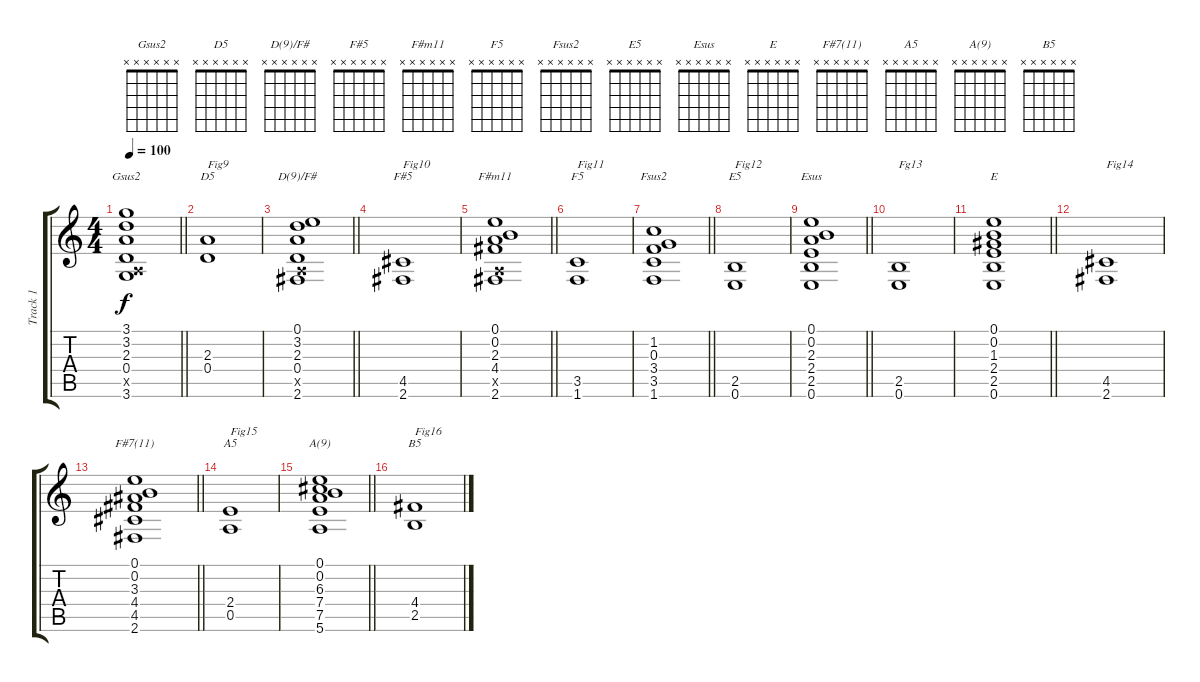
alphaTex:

\track ("Track 1" "Track 1") {instrument distortionguitar}
\staff {score tabs}
\tuning (E4 B3 G3 D3 A2 E2) {hide}
\chord ("Gsus2" x x x x x x)
\chord ("D5" x x x x x x)
\chord ("D(9)/F#" x x x x x x)
\chord ("F#5" x x x x x x)
\chord ("F#m11" x x x x x x)
\chord ("F5" x x x x x x)
\chord ("Fsus2" x x x x x x)
\chord ("E5" x x x x x x)
\chord ("Esus" x x x x x x)
\chord ("E" x x x x x x)
\chord ("F#7(11)" x x x x x x)
\chord ("A5" x x x x x x)
\chord ("A(9)" x x x x x x)
\chord ("B5" x x x x x x)
\ts (4 4)
\tempo 100
\clef g2
\barLineRight lightlight
\ks c
(3.1 3.2 2.3 0.4 0.5{x} 3.6).1{ch "Gsus2" dy f} |
(2.3 0.4).1{ch "D5" txt "Fig9 "} |
\barLineRight lightlight
(0.1 3.2 2.3 0.4 0.5{x} 2.6).1{ch "D(9)/F#"} |
(4.5 2.6).1{ch "F#5" txt "Fig10 "} |
\barLineRight lightlight
(0.1 0.2 2.3 4.4 0.5{x} 2.6).1{ch "F#m11"} |
(3.5 1.6).1{ch "F5" txt "Fig11 "} |
\barLineRight lightlight
(1.2 0.3 3.4 3.5 1.6).1{ch "Fsus2"} |
(2.5 0.6).1{ch "E5" txt "Fig12 "} |
\barLineRight lightlight
(0.1 0.2 2.3 2.4 2.5 0.6).1{ch "Esus"} |
(2.5 0.6).1{txt "Fg13 "} |
\barLineRight lightlight
(0.1 0.2 1.3 2.4 2.5 0.6).1{ch "E"} |
(4.5 2.6).1{txt "Fig14 "} |
\barLineRight lightlight
(0.1 0.2 3.3 4.4 4.5 2.6).1{ch "F#7(11)"} |
(2.4 0.5).1{ch "A5" txt "Fig15 "} |
\barLineRight lightlight
(0.1 0.2 6.3 7.4 7.5 5.6).1{ch "A(9)"} |
(4.4 2.5).1{ch "B5" txt "Fig16 "}
